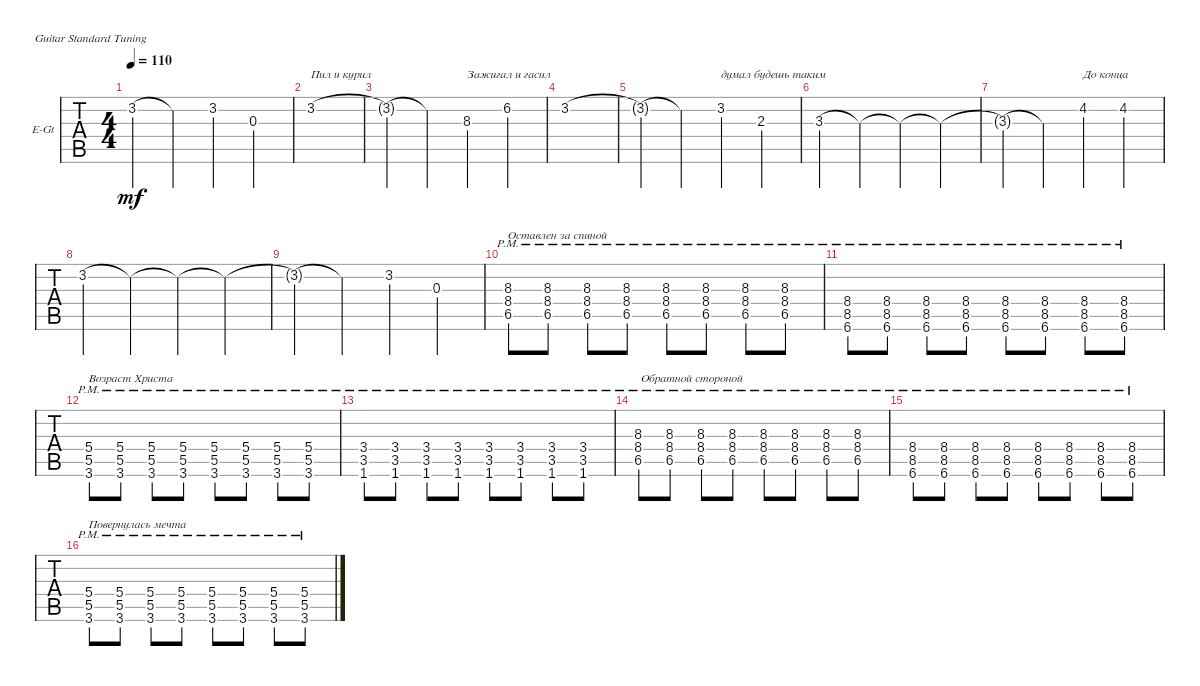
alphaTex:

\defaultSystemsLayout 4
\bracketExtendMode groupsimilarinstruments
\firstSystemTrackNameOrientation horizontal
\otherSystemsTrackNameOrientation horizontal
\track ("Electric Guitar" "E-Gt") {instrument distortionguitar}
\staff {tabs}
\tuning (E4 B3 G3 D3 A2 E2)
\ts (4 4)
\tempo 110
\clef g2
\ks c
3.2{t}.4{dy mf} 3.2{t}.4 3.2.4 0.3.4 |
3.2.1{txt "Пил и курил"} |
3.2{t}.4 3.2{t}.4 8.3.4{txt "Зажигал и гасил"} 6.2.4 |
3.2.1 |
3.2{t}.4 3.2{t}.4 3.2.4{txt "думал будешь таким"} 2.3.4 |
3.3.4 3.3{t}.4 3.3{t}.4 3.3{t}.4 |
3.3{t}.4 3.3{t}.4 4.2.4{txt "До конца"} 4.2.4 |
3.2.4 3.2{t}.4 3.2{t}.4 3.2{t}.4 |
3.2{t}.4 3.2{t}.4 3.2.4 0.3.4 |
(6.5 8.4 8.3{pm}).8{txt "Оставлен за спиной"} (6.5 8.4 8.3{pm}).8 (6.5 8.4 8.3{pm}).8 (6.5 8.4 8.3{pm}).8 (6.5 8.4 8.3{pm}).8 (6.5 8.4 8.3{pm}).8 (6.5 8.4 8.3{pm}).8 (6.5 8.4 8.3{pm}).8 |
(6.6{pm} 8.4{pm} 8.5{pm}).8 (6.6{pm} 8.4{pm} 8.5{pm}).8 (6.6{pm} 8.4{pm} 8.5{pm}).8 (6.6{pm} 8.4{pm} 8.5{pm}).8 (6.6{pm} 8.4{pm} 8.5{pm}).8 (6.6{pm} 8.4{pm} 8.5{pm}).8 (6.6{pm} 8.4{pm} 8.5{pm}).8 (6.6{pm} 8.4{pm} 8.5{pm}).8 |
(3.6{pm} 5.5{pm} 5.4{pm}).8{txt "Возраст Христа"} (3.6{pm} 5.5{pm} 5.4{pm}).8 (3.6{pm} 5.5{pm} 5.4{pm}).8 (3.6{pm} 5.5{pm} 5.4{pm}).8 (3.6{pm} 5.5{pm} 5.4{pm}).8 (3.6{pm} 5.5{pm} 5.4{pm}).8 (3.6{pm} 5.5{pm} 5.4{pm}).8 (3.6{pm} 5.5{pm} 5.4{pm}).8 |
(1.6{pm} 3.5{pm} 3.4{pm}).8 (1.6{pm} 3.5{pm} 3.4{pm}).8 (1.6{pm} 3.5{pm} 3.4{pm}).8 (1.6{pm} 3.5{pm} 3.4{pm}).8 (1.6{pm} 3.5{pm} 3.4{pm}).8 (1.6{pm} 3.5{pm} 3.4{pm}).8 (1.6{pm} 3.5{pm} 3.4{pm}).8 (1.6{pm} 3.5{pm} 3.4{pm}).8 |
(6.5 8.4 8.3{pm}).8{txt " Обратной стороной"} (6.5 8.4 8.3{pm}).8 (6.5 8.4 8.3{pm}).8 (6.5 8.4 8.3{pm}).8 (6.5 8.4 8.3{pm}).8 (6.5 8.4 8.3{pm}).8 (6.5 8.4 8.3{pm}).8 (6.5 8.4 8.3{pm}).8 |
(6.6{pm} 8.4{pm} 8.5{pm}).8 (6.6{pm} 8.4{pm} 8.5{pm}).8 (6.6{pm} 8.4{pm} 8.5{pm}).8 (6.6{pm} 8.4{pm} 8.5{pm}).8 (6.6{pm} 8.4{pm} 8.5{pm}).8 (6.6{pm} 8.4{pm} 8.5{pm}).8 (6.6{pm} 8.4{pm} 8.5{pm}).8 (6.6{pm} 8.4{pm} 8.5{pm}).8 |
(3.6{pm} 5.5{pm} 5.4{pm}).8{txt "Повернулась мечта"} (3.6{pm} 5.5{pm} 5.4{pm}).8 (3.6{pm} 5.5{pm} 5.4{pm}).8 (3.6{pm} 5.5{pm} 5.4{pm}).8 (3.6{pm} 5.5{pm} 5.4{pm}).8 (3.6{pm} 5.5{pm} 5.4{pm}).8 (3.6{pm} 5.5{pm} 5.4{pm}).8 (3.6{pm} 5.5{pm} 5.4{pm}).8
